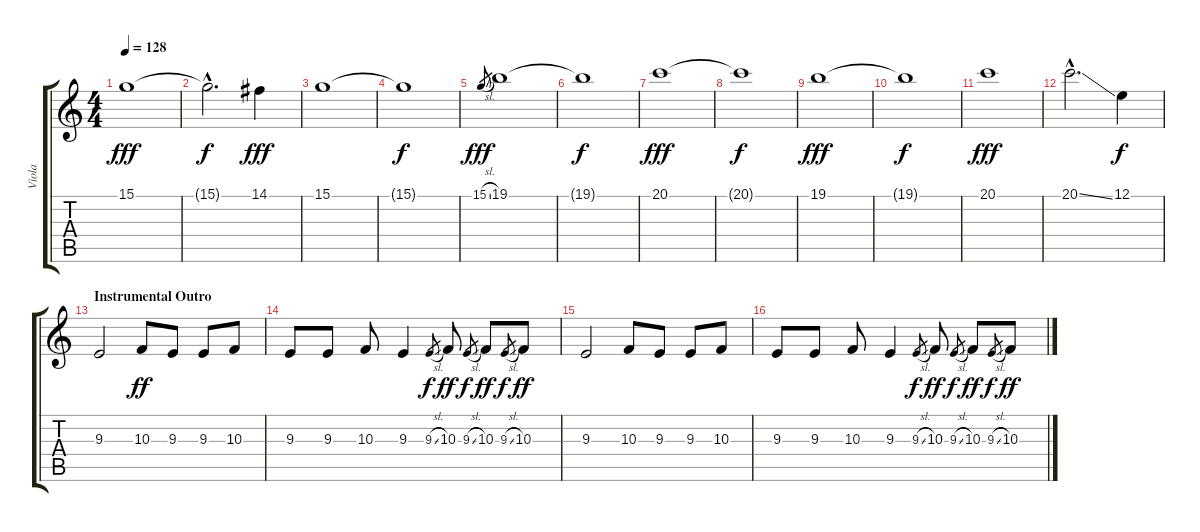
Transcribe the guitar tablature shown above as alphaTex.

\track ("Viola" "Viola") {instrument viola}
\staff {score tabs}
\tuning (E4 B3 G3 D3 A2 E2) {hide}
\ts (4 4)
\tempo 128
\clef g2
\ks c
15.1.1{dy fff} |
15.1{hac t}.2{d dy f} 14.1.4{dy fff} |
15.1.1 |
15.1{t}.1{dy f} |
15.1{sl}.8{gr dy fff} 19.1.1 |
19.1{t}.1{dy f} |
20.1.1{dy fff} |
20.1{t}.1{dy f} |
19.1.1{dy fff} |
19.1{t}.1{dy f} |
20.1.1{dy fff} |
20.1{ss hac}.2{d} 12.1.4{dy f} |
\section ("" "Instrumental Outro")
9.3.2 10.3.8{dy ff} 9.3.8 9.3.8 10.3.8 |
9.3.8 9.3.8 10.3.8 9.3.4 9.3{sl}.8{gr dy f} 10.3.8{dy ff} 9.3{sl}.8{gr dy f} 10.3.8{dy ff} 9.3{sl}.8{gr dy f} 10.3.8{dy ff} |
9.3.2 10.3.8 9.3.8 9.3.8 10.3.8 |
9.3.8 9.3.8 10.3.8 9.3.4 9.3{sl}.8{gr dy f} 10.3.8{dy ff} 9.3{sl}.8{gr dy f} 10.3.8{dy ff} 9.3{sl}.8{gr dy f} 10.3.8{dy ff}
